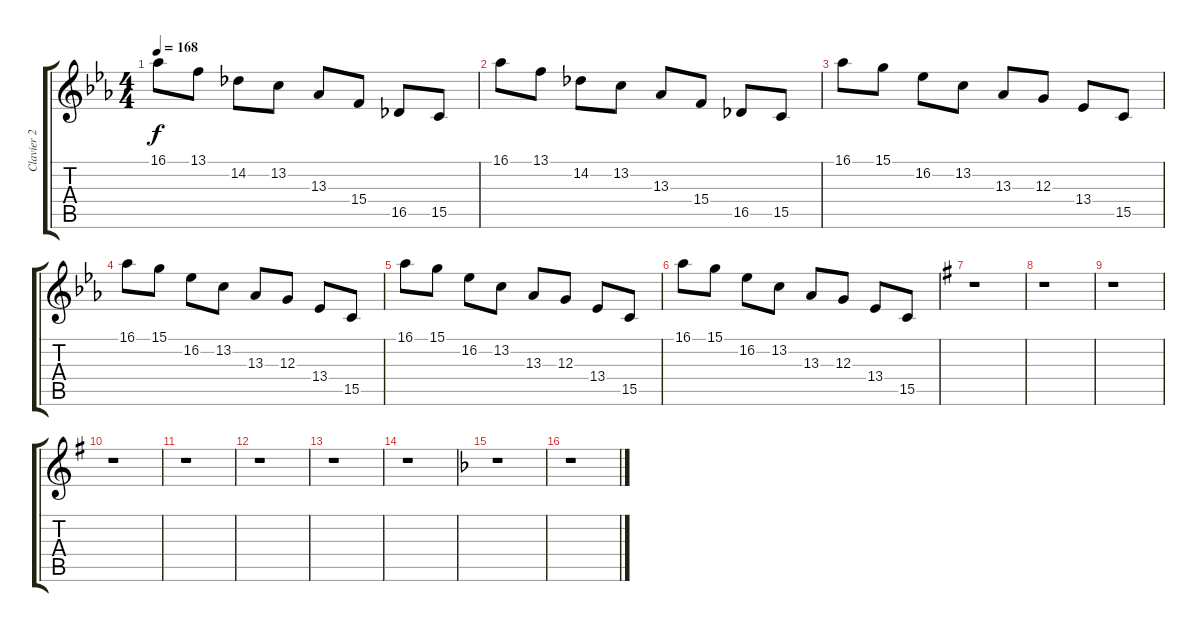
\track ("Clavier 2" "Clavier 2") {instrument musicbox}
\staff {score tabs}
\tuning (E4 B3 G3 D3 A2 E2) {hide}
\ts (4 4)
\tempo 168
\clef g2
\ks eb
16.1.8{dy f} 13.1.8 14.2.8 13.2.8 13.3.8 15.4.8 16.5.8 15.5.8 |
16.1.8 13.1.8 14.2.8 13.2.8 13.3.8 15.4.8 16.5.8 15.5.8 |
16.1.8 15.1.8 16.2.8 13.2.8 13.3.8 12.3.8 13.4.8 15.5.8 |
16.1.8 15.1.8 16.2.8 13.2.8 13.3.8 12.3.8 13.4.8 15.5.8 |
16.1.8 15.1.8 16.2.8 13.2.8 13.3.8 12.3.8 13.4.8 15.5.8 |
16.1.8 15.1.8 16.2.8 13.2.8 13.3.8 12.3.8 13.4.8 15.5.8 |
\ks g
r.1 |
r.1 |
r.1 |
r.1 |
r.1 |
r.1 |
r.1 |
r.1 |
\ks f
r.1 |
r.1
